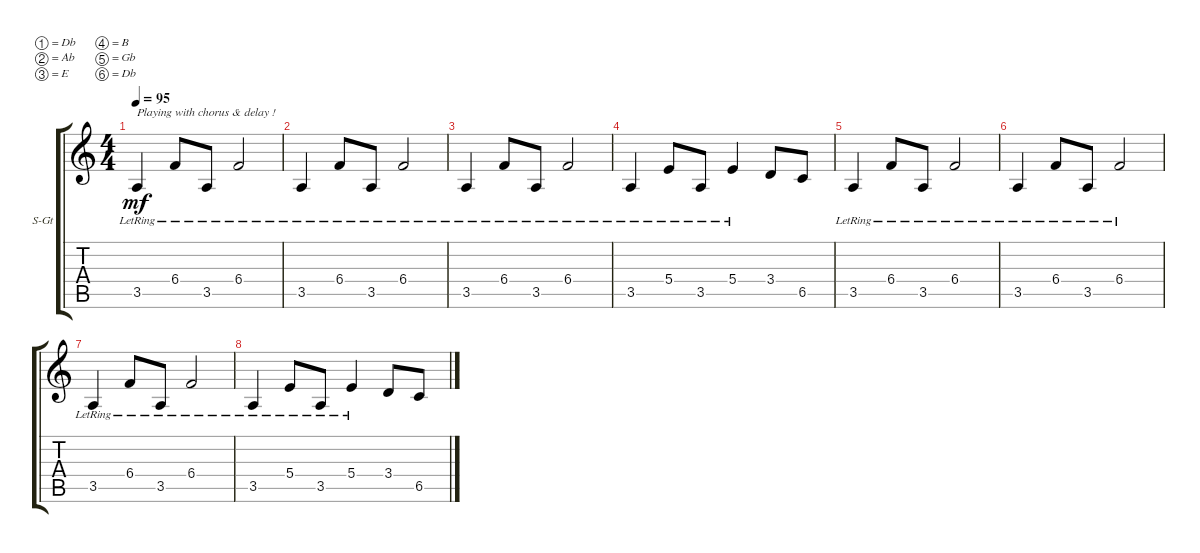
\bracketExtendMode groupsimilarinstruments
\firstSystemTrackNameOrientation horizontal
\otherSystemsTrackNameOrientation horizontal
\track ("Clean Guitar" "S-Gt") {instrument acousticguitarsteel}
\staff {score tabs}
\tuning (Db4 Ab3 E3 B2 Gb2 Db2)
\ts (4 4)
\tempo 95
\clef g2
\ks c
3.5{lr}.4{txt "Playing with chorus & delay !" dy mf instrument acousticguitarsteel} 6.4{lr}.8 3.5{lr}.8 6.4{lr}.2 |
3.5{lr}.4 6.4{lr}.8 3.5{lr}.8 6.4{lr}.2 |
3.5{lr}.4 6.4{lr}.8 3.5{lr}.8 6.4{lr}.2 |
3.5{lr}.4 5.4{lr}.8 3.5{lr}.8 5.4{lr}.4 3.4.8 6.5.8 |
3.5{lr}.4 6.4{lr}.8 3.5{lr}.8 6.4{lr}.2 |
3.5{lr}.4 6.4{lr}.8 3.5{lr}.8 6.4{lr}.2 |
3.5{lr}.4 6.4{lr}.8 3.5{lr}.8 6.4{lr}.2 |
3.5{lr}.4 5.4{lr}.8 3.5{lr}.8 5.4{lr}.4 3.4.8 6.5.8
